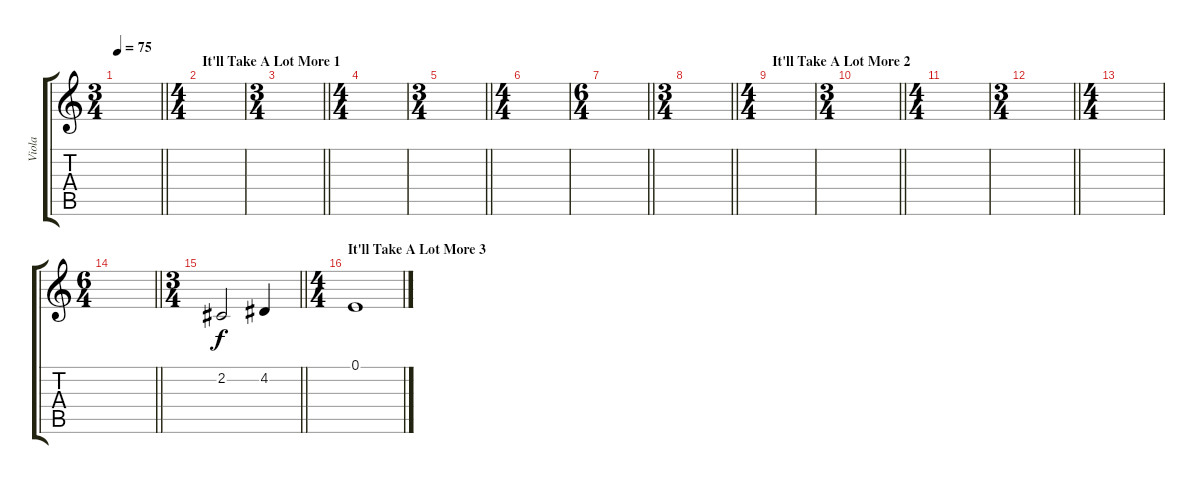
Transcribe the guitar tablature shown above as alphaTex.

\track ("Viola" "Viola") {instrument viola}
\staff {score tabs}
\tuning (E4 B3 G3 D3 A2 E2) {hide}
\ts (3 4)
\tempo 75
\clef g2
\barLineRight lightlight
\ks c
|
\ts (4 4)
\section ("" "It'll Take A Lot More 1")
|
\ts (3 4)
\barLineRight lightlight
|
\ts (4 4)
|
\ts (3 4)
\barLineRight lightlight
|
\ts (4 4)
|
\ts (6 4)
\barLineRight lightlight
|
\ts (3 4)
\barLineRight lightlight
|
\ts (4 4)
\section ("" "It'll Take A Lot More 2")
|
\ts (3 4)
\barLineRight lightlight
|
\ts (4 4)
|
\ts (3 4)
\barLineRight lightlight
|
\ts (4 4)
|
\ts (6 4)
\barLineRight lightlight
|
\ts (3 4)
\barLineRight lightlight
2.2.2 4.2.4 |
\ts (4 4)
\section ("" "It'll Take A Lot More 3")
0.1.1
